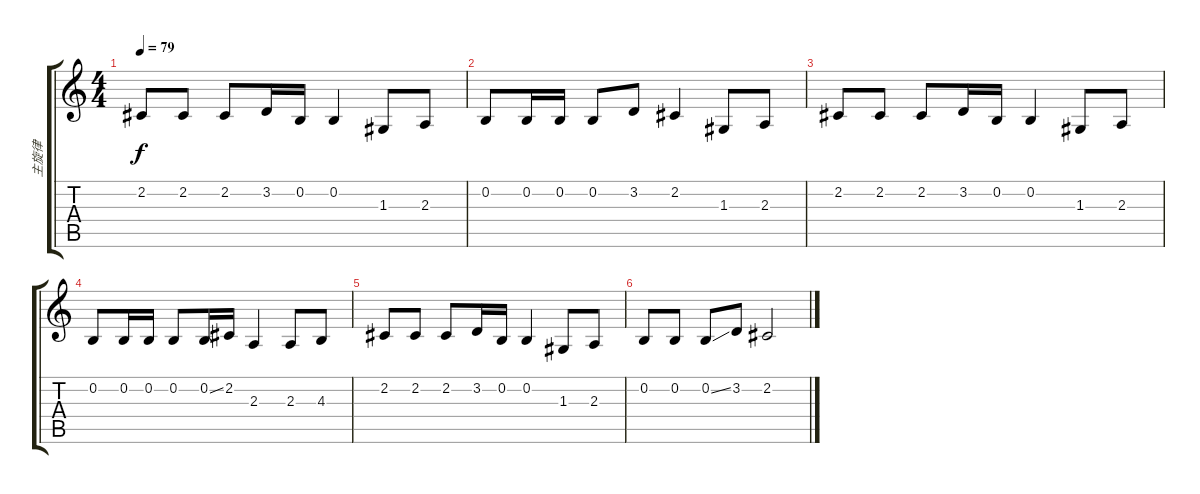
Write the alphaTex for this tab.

\track ("主旋律" "主旋律") {instrument altosax}
\staff {score tabs}
\tuning (E4 B3 G3 D3 A2 E2) {hide}
\ts (4 4)
\tempo 79
\clef g2
\ks c
2.2.8{dy f} 2.2.8 2.2.8 3.2.16 0.2.16 0.2.4 1.3.8 2.3.8 |
0.2.8 0.2.16 0.2.16 0.2.8 3.2.8 2.2.4 1.3.8 2.3.8 |
2.2.8 2.2.8 2.2.8 3.2.16 0.2.16 0.2.4 1.3.8 2.3.8 |
0.2.8 0.2.16 0.2.16 0.2.8 0.2{ss}.16 2.2.16 2.3.4 2.3.8 4.3.8 |
2.2.8 2.2.8 2.2.8 3.2.16 0.2.16 0.2.4 1.3.8 2.3.8 |
0.2.8 0.2.8 0.2{ss}.8 3.2.8 2.2.2
